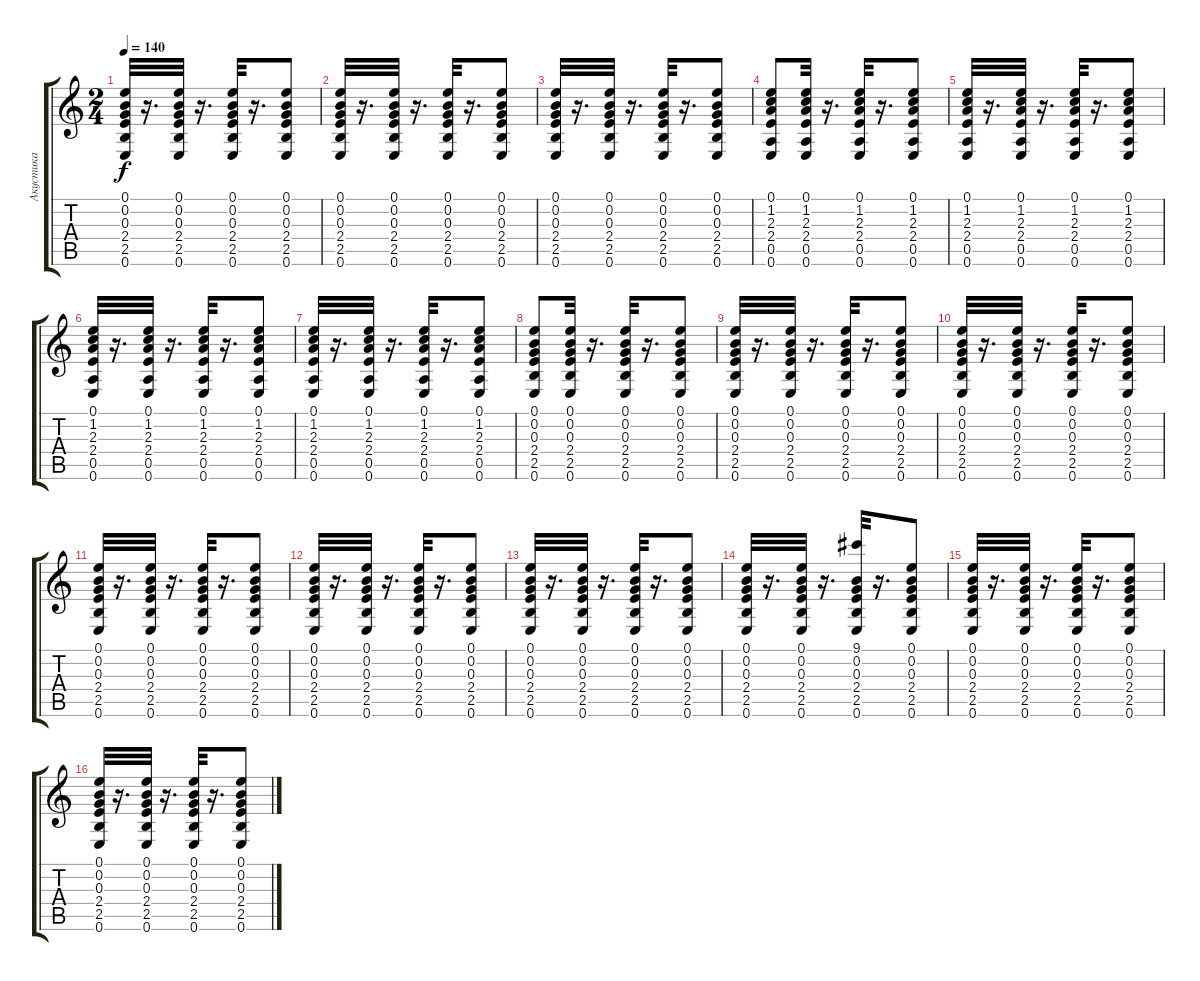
\track ("Акустика" "Акустика") {instrument acousticguitarsteel}
\staff {score tabs}
\tuning (E4 B3 G3 D3 A2 E2) {hide}
\ts (2 4)
\tempo 140
\clef g2
\ks c
(0.1 0.2 0.3 2.4 2.5 0.6).32{dy f} r.16{d} (0.1 0.2 0.3 2.4 2.5 0.6).32 r.16{d} (0.1 0.2 0.3 2.4 2.5 0.6).32 r.16{d} (0.1 0.2 0.3 2.4 2.5 0.6).8 |
(0.1 0.2 0.3 2.4 2.5 0.6).32 r.16{d} (0.1 0.2 0.3 2.4 2.5 0.6).32 r.16{d} (0.1 0.2 0.3 2.4 2.5 0.6).32 r.16{d} (0.1 0.2 0.3 2.4 2.5 0.6).8 |
(0.1 0.2 0.3 2.4 2.5 0.6).32 r.16{d} (0.1 0.2 0.3 2.4 2.5 0.6).32 r.16{d} (0.1 0.2 0.3 2.4 2.5 0.6).32 r.16{d} (0.1 0.2 0.3 2.4 2.5 0.6).8 |
(0.1 1.2 2.3 2.4 0.5 0.6).8 (0.1 1.2 2.3 2.4 0.5 0.6).32 r.16{d} (0.1 1.2 2.3 2.4 0.5 0.6).32 r.16{d} (0.1 1.2 2.3 2.4 0.5 0.6).8 |
(0.1 1.2 2.3 2.4 0.5 0.6).32 r.16{d} (0.1 1.2 2.3 2.4 0.5 0.6).32 r.16{d} (0.1 1.2 2.3 2.4 0.5 0.6).32 r.16{d} (0.1 1.2 2.3 2.4 0.5 0.6).8 |
(0.1 1.2 2.3 2.4 0.5 0.6).32 r.16{d} (0.1 1.2 2.3 2.4 0.5 0.6).32 r.16{d} (0.1 1.2 2.3 2.4 0.5 0.6).32 r.16{d} (0.1 1.2 2.3 2.4 0.5 0.6).8 |
(0.1 1.2 2.3 2.4 0.5 0.6).32 r.16{d} (0.1 1.2 2.3 2.4 0.5 0.6).32 r.16{d} (0.1 1.2 2.3 2.4 0.5 0.6).32 r.16{d} (0.1 1.2 2.3 2.4 0.5 0.6).8 |
(0.1 0.2 0.3 2.4 2.5 0.6).8 (0.1 0.2 0.3 2.4 2.5 0.6).32 r.16{d} (0.1 0.2 0.3 2.4 2.5 0.6).32 r.16{d} (0.1 0.2 0.3 2.4 2.5 0.6).8 |
(0.1 0.2 0.3 2.4 2.5 0.6).32 r.16{d} (0.1 0.2 0.3 2.4 2.5 0.6).32 r.16{d} (0.1 0.2 0.3 2.4 2.5 0.6).32 r.16{d} (0.1 0.2 0.3 2.4 2.5 0.6).8 |
(0.1 0.2 0.3 2.4 2.5 0.6).32 r.16{d} (0.1 0.2 0.3 2.4 2.5 0.6).32 r.16{d} (0.1 0.2 0.3 2.4 2.5 0.6).32 r.16{d} (0.1 0.2 0.3 2.4 2.5 0.6).8 |
(0.1 0.2 0.3 2.4 2.5 0.6).32 r.16{d} (0.1 0.2 0.3 2.4 2.5 0.6).32 r.16{d} (0.1 0.2 0.3 2.4 2.5 0.6).32 r.16{d} (0.1 0.2 0.3 2.4 2.5 0.6).8 |
(0.1 0.2 0.3 2.4 2.5 0.6).32 r.16{d} (0.1 0.2 0.3 2.4 2.5 0.6).32 r.16{d} (0.1 0.2 0.3 2.4 2.5 0.6).32 r.16{d} (0.1 0.2 0.3 2.4 2.5 0.6).8 |
(0.1 0.2 0.3 2.4 2.5 0.6).32 r.16{d} (0.1 0.2 0.3 2.4 2.5 0.6).32 r.16{d} (0.1 0.2 0.3 2.4 2.5 0.6).32 r.16{d} (0.1 0.2 0.3 2.4 2.5 0.6).8 |
(0.1 0.2 0.3 2.4 2.5 0.6).32 r.16{d} (0.1 0.2 0.3 2.4 2.5 0.6).32 r.16{d} (9.1 0.2 0.3 2.4 2.5 0.6).32 r.16{d} (0.1 0.2 0.3 2.4 2.5 0.6).8 |
(0.1 0.2 0.3 2.4 2.5 0.6).32 r.16{d} (0.1 0.2 0.3 2.4 2.5 0.6).32 r.16{d} (0.1 0.2 0.3 2.4 2.5 0.6).32 r.16{d} (0.1 0.2 0.3 2.4 2.5 0.6).8 |
(0.1 0.2 0.3 2.4 2.5 0.6).32 r.16{d} (0.1 0.2 0.3 2.4 2.5 0.6).32 r.16{d} (0.1 0.2 0.3 2.4 2.5 0.6).32 r.16{d} (0.1 0.2 0.3 2.4 2.5 0.6).8
